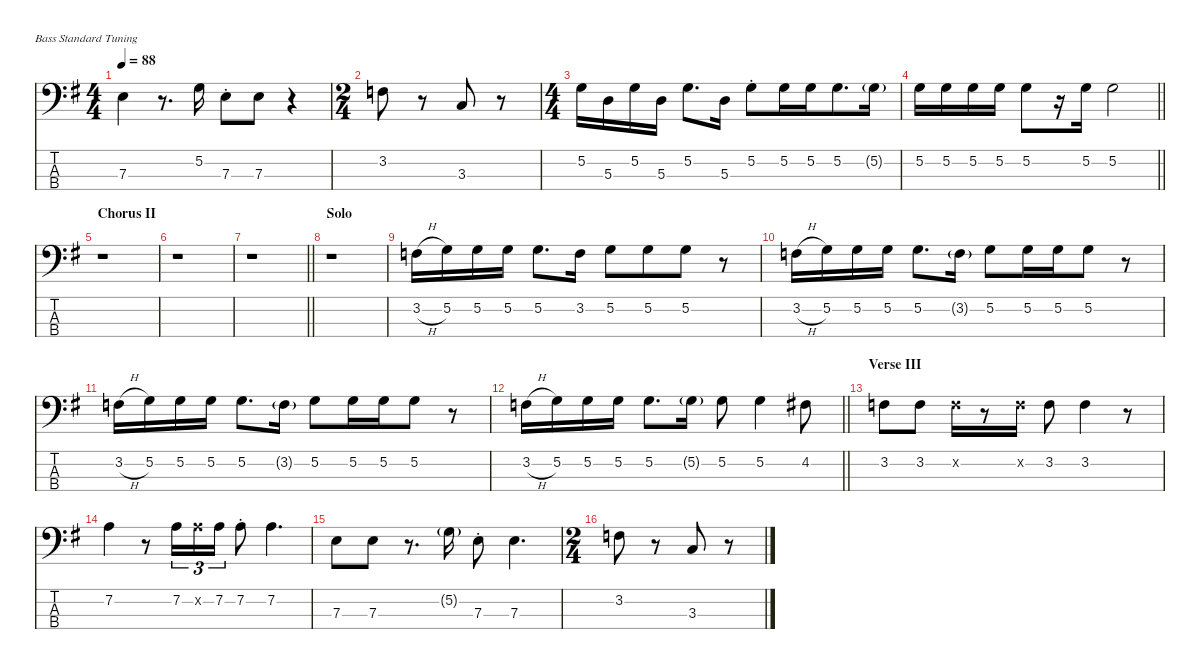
\defaultSystemsLayout 4
\hideDynamics
\bracketExtendMode nobrackets
\singleTrackTrackNamePolicy hidden
\multiTrackTrackNamePolicy hidden
\firstSystemTrackNameMode fullname
\firstSystemTrackNameOrientation horizontal
\otherSystemsTrackNameOrientation horizontal
\track ("Bass" "el.bs.") {instrument electricbassfinger}
\staff {score tabs}
\tuning (G2 D2 A1 E1)
\ts (4 4)
\tempo 88
\clef f4
\ks g
7.3{acc forcenatural}.4{dy f beam Down} r.8{d beam Down} 5.2{acc forcenatural}.16{beam Down} 7.3{st acc forcenatural}.8{beam Down} 7.3{acc forcenatural}.8{beam Down} r.4{beam Down} |
\ts (2 4)
\beaming (8 2 2)
3.2{acc forcenatural}.8{beam Down} r.8{beam Down} 3.3{acc forcenatural}.8{beam Up} r.8{beam Up} |
\ts (4 4)
\beaming (8 2 2 4)
5.2{acc forcenatural}.16{beam Down} 5.3{acc forcenatural}.16{beam Down} 5.2{acc forcenatural}.16{beam Down} 5.3{acc forcenatural}.16{beam Down} 5.2{acc forcenatural}.8{d beam Down} 5.3{acc forcenatural}.16{beam Down} 5.2{st acc forcenatural}.8{beam Down} 5.2{acc forcenatural}.16{beam Down} 5.2{acc forcenatural}.16{beam Down} 5.2{acc forcenatural}.8{d beam Down} 5.2{g acc forcenatural}.16{dy mf beam Down} |
\barLineRight lightlight
5.2{acc forcenatural}.16{dy f beam Down} 5.2{acc forcenatural}.16{beam Down} 5.2{acc forcenatural}.16{beam Down} 5.2{acc forcenatural}.16{beam Down} 5.2{acc forcenatural}.8{beam Down} r.16{beam Down} 5.2{acc forcenatural}.16{beam Down} 5.2{acc forcenatural}.2{beam Down} |
\section ("" "Chorus II")
r.1{beam Down} |
r.1{beam Down} |
\barLineRight lightlight
r.1{beam Down} |
\section ("" "Solo")
r.1{beam Down} |
3.2{h acc forcenatural}.16{beam Down} 5.2{acc forcenatural}.16{beam Down} 5.2{acc forcenatural}.16{beam Down} 5.2{acc forcenatural}.16{beam Down} 5.2{acc forcenatural}.8{d beam Down} 3.2{acc forcenatural}.16{beam Down} 5.2{acc forcenatural}.8{beam Down} 5.2{acc forcenatural}.8{beam Down} 5.2{acc forcenatural}.8{beam Down} r.8{beam Down} |
3.2{h acc forcenatural}.16{beam Down} 5.2{acc forcenatural}.16{beam Down} 5.2{acc forcenatural}.16{beam Down} 5.2{acc forcenatural}.16{beam Down} 5.2{acc forcenatural}.8{d beam Down} 3.2{g acc forcenatural}.16{dy mf beam Down} 5.2{acc forcenatural}.8{dy f beam Down} 5.2{acc forcenatural}.16{beam Down} 5.2{acc forcenatural}.16{beam Down} 5.2{acc forcenatural}.8{beam Down} r.8{beam Down} |
3.2{h acc forcenatural}.16{beam Down} 5.2{acc forcenatural}.16{beam Down} 5.2{acc forcenatural}.16{beam Down} 5.2{acc forcenatural}.16{beam Down} 5.2{acc forcenatural}.8{d beam Down} 3.2{g acc forcenatural}.16{dy mf beam Down} 5.2{acc forcenatural}.8{dy f beam Down} 5.2{acc forcenatural}.16{beam Down} 5.2{acc forcenatural}.16{beam Down} 5.2{acc forcenatural}.8{beam Down} r.8{beam Down} |
\barLineRight lightlight
3.2{h acc forcenatural}.16{beam Down} 5.2{acc forcenatural}.16{beam Down} 5.2{acc forcenatural}.16{beam Down} 5.2{acc forcenatural}.16{beam Down} 5.2{acc forcenatural}.8{d beam Down} 5.2{g acc forcenatural}.16{dy mf beam Down} 5.2{acc forcenatural}.8{dy f beam Down} 5.2{acc forcenatural}.4{beam Down} 4.2{acc #}.8{beam Down} |
\section ("" "Verse III")
3.2{acc forcenatural}.8{beam Down} 3.2{acc forcenatural}.8{beam Down} 3.2{x acc forcenatural}.16{beam Down} r.8{beam Down} 3.2{x acc forcenatural}.16{beam Down} 3.2{acc forcenatural}.8{beam Down} 3.2{acc forcenatural}.4{beam Down} r.8{beam Down} |
7.2{acc forcenatural}.4{beam Down} r.8{beam Down} 7.2{acc forcenatural}.16{tu (3 2) beam Down} 7.2{x acc forcenatural}.16{tu (3 2) beam Down} 7.2{acc forcenatural}.16{tu (3 2) beam Down} 7.2{st acc forcenatural}.8{beam Down} 7.2{acc forcenatural}.4{d beam Down} |
7.3{acc forcenatural}.8{beam Down} 7.3{acc forcenatural}.8{beam Down} r.8{d beam Down} 5.2{g acc forcenatural}.16{dy mf beam Down} 7.3{st acc forcenatural}.8{dy f beam Down} 7.3{acc forcenatural}.4{d beam Down} |
\ts (2 4)
\beaming (8 2 2)
3.2{acc forcenatural}.8{beam Down} r.8{beam Down} 3.3{acc forcenatural}.8{beam Up} r.8{beam Up}
